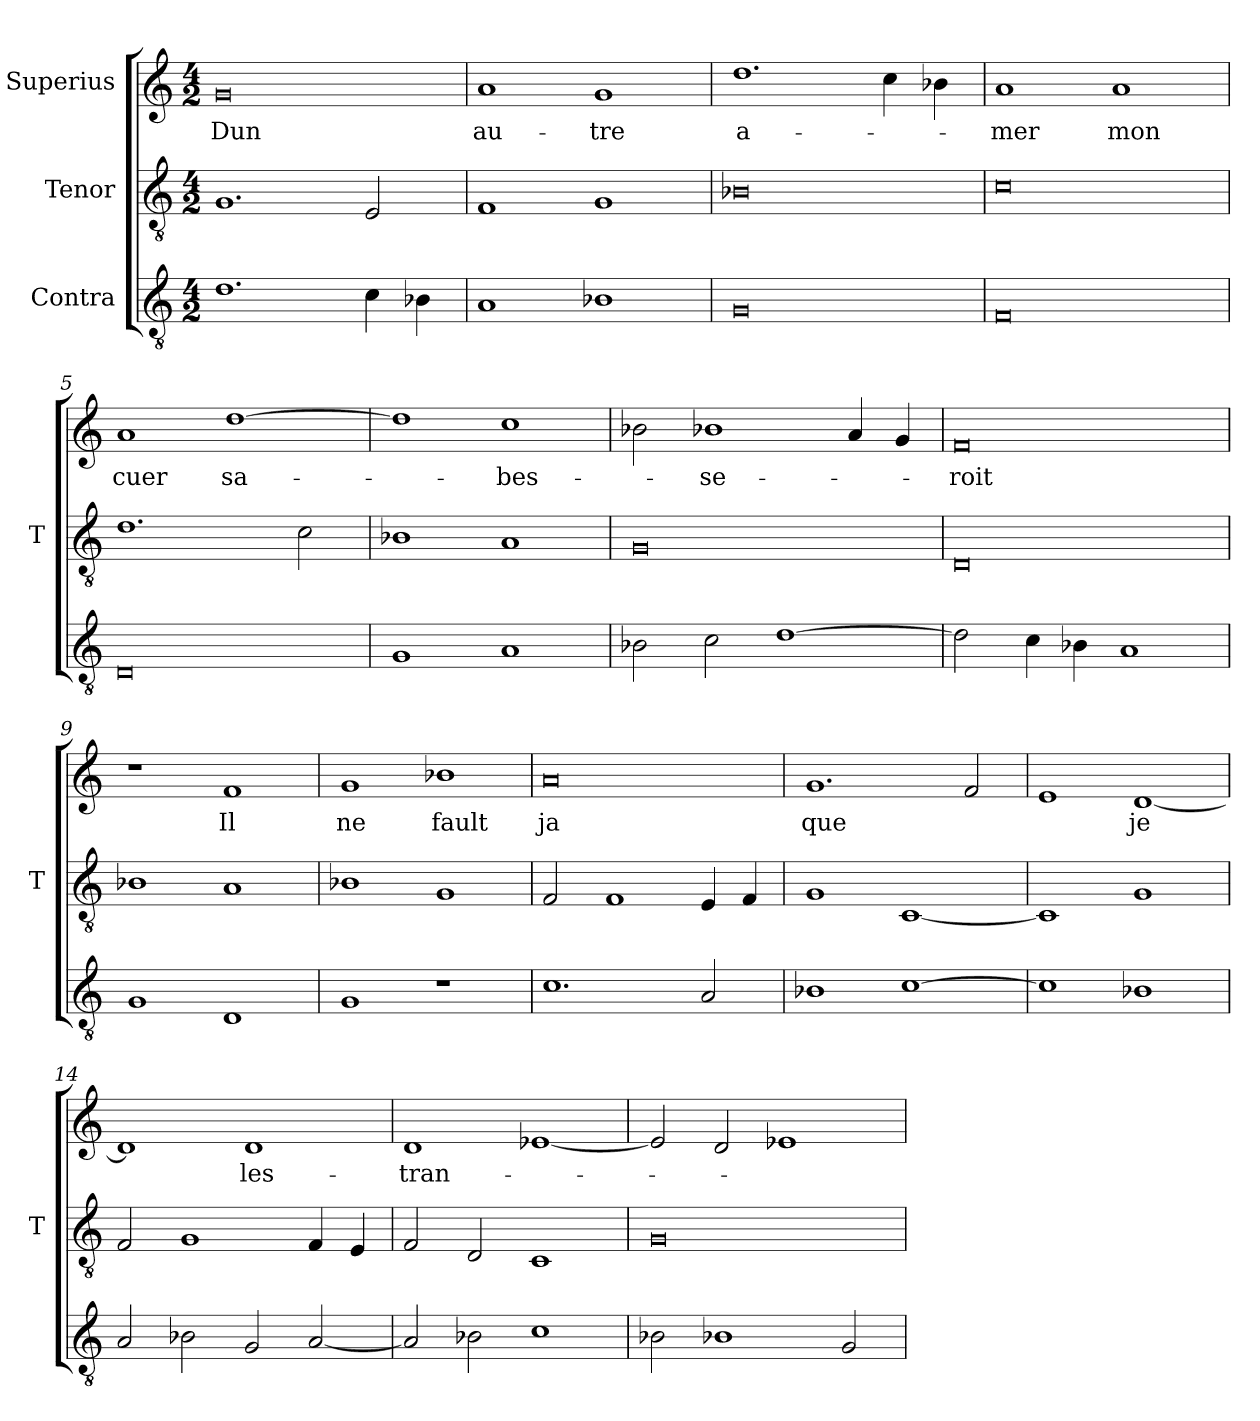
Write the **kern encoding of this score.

**kern	**kern	**kern	**text
*part3	*part2	*part1	*part1
*staff3	*staff2	*staff1	*staff1
*I"Contra	*I"Tenor	*I"Superius	*
*	*I'T	*	*
*clefGv2	*clefGv2	*clefG2	*
*M4/2	*M4/2	*M4/2	*
=1	=1	=1	=1
1.d	1.G	0g	-Dun
4c	2E	.	.
4B-X	.	.	.
=2	=2	=2	=2
1A	1F	1a	au-
1B-X	1G	1g	-tre
=3	=3	=3	=3
0G	0B-X	1.dd	a-
.	.	4cc	.
.	.	4b-X	.
=4	=4	=4	=4
0F	0c	1a	-mer
.	.	1a	-mon
=5	=5	=5	=5
0D	1.d	1a	-cuer
.	.	[1dd	sa-
.	2c	.	.
=6	=6	=6	=6
1G	1B-X	1dd]	.
1A	1A	1cc	-bes-
=7	=7	=7	=7
2B-X	0G	2b-X	.
2c	.	1b-X	-se-
[1d	.	.	.
.	.	4a	.
.	.	4g	.
=8	=8	=8	=8
2d]	0D	0f	-roit
4c	.	.	.
4B-X	.	.	.
1A	.	.	.
=9	=9	=9	=9
1G	1B-X	1r	.
1D	1A	1f	-Il
=10	=10	=10	=10
1G	1B-X	1g	-ne
1r	1G	1b-X	-fault
=11	=11	=11	=11
1.c	2F	0a	-ja
.	1F	.	.
2A	4E	.	.
.	4F	.	.
=12	=12	=12	=12
1B-X	1G	1.g	-que
[1c	[1C	.	.
.	.	2f	.
=13	=13	=13	=13
1c]	1C]	1e	.
1B-X	1G	[1d	-je
=14	=14	=14	=14
2A	2F	1d]	.
2B-X	1G	.	.
2G	.	1d	les-
[2A	4F	.	.
.	4E	.	.
=15	=15	=15	=15
2A]	2F	1d	-tran-
2B-X	2D	.	.
1c	1C	[1e-X	.
=16	=16	=16	=16
2B-X	0G	2e-]	.
1B-X	.	2d	.
.	.	1e-X	.
2G	.	.	.
=	=	=	=
*-	*-	*-	*-
